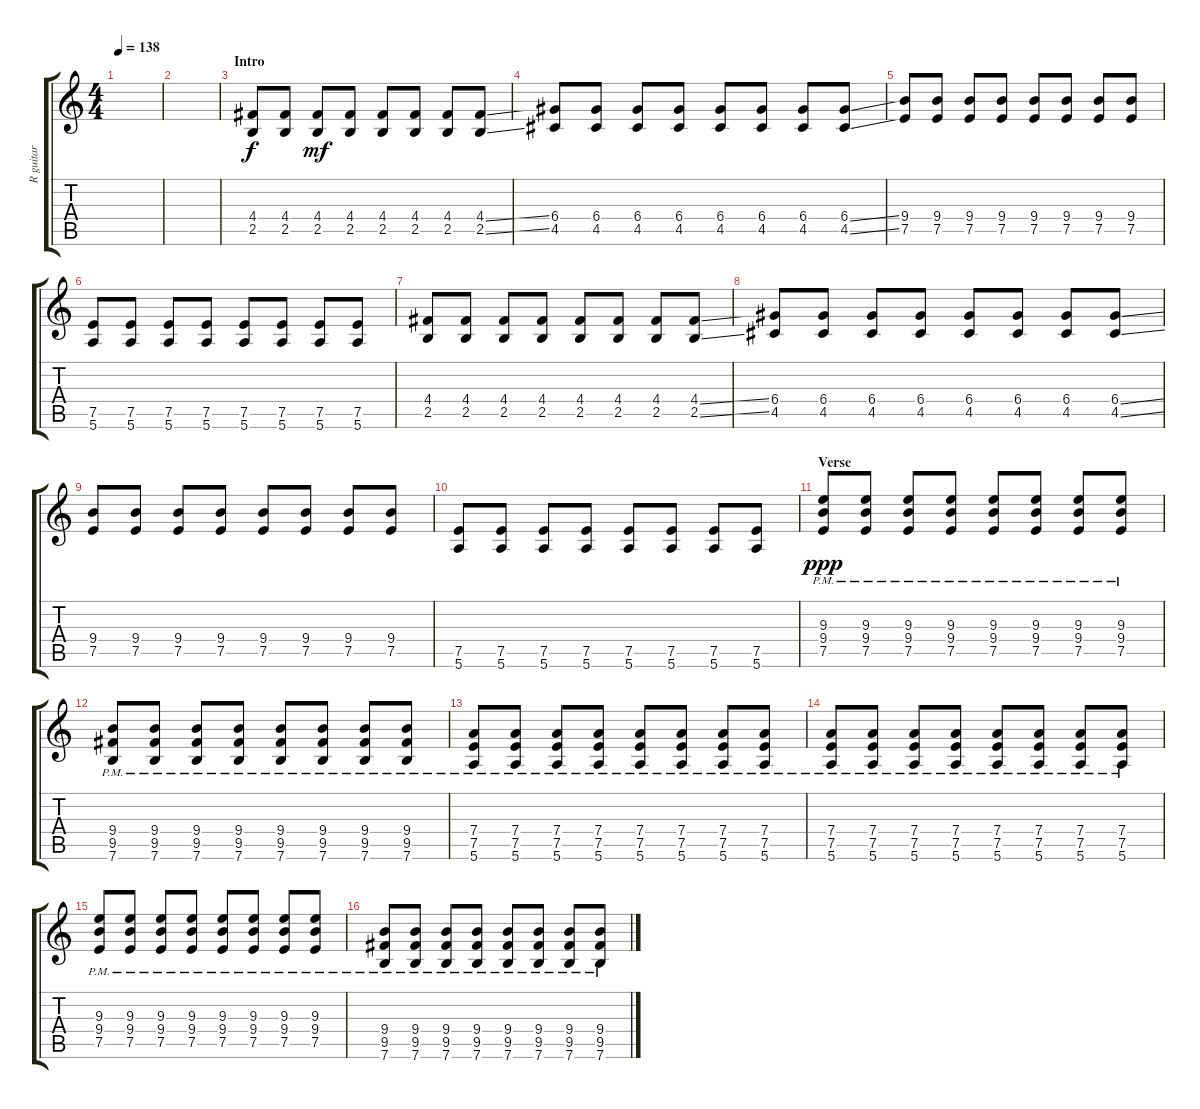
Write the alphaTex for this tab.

\track ("R guitar" "R guitar") {instrument distortionguitar}
\staff {score tabs}
\tuning (E4 B3 G3 D3 A2 E2) {hide}
\ts (4 4)
\tempo 138
\clef g2
\ks c
|
|
\section ("" "Intro")
(4.4 2.5).8 (4.4 2.5).8 (4.4 2.5).8{dy mf} (4.4 2.5).8 (4.4 2.5).8 (4.4 2.5).8 (4.4 2.5).8 (4.4{ss} 2.5{ss}).8 |
(6.4 4.5).8 (6.4 4.5).8 (6.4 4.5).8 (6.4 4.5).8 (6.4 4.5).8 (6.4 4.5).8 (6.4 4.5).8 (6.4{ss} 4.5{ss}).8 |
(9.4 7.5).8 (9.4 7.5).8 (9.4 7.5).8 (9.4 7.5).8 (9.4 7.5).8 (9.4 7.5).8 (9.4 7.5).8 (9.4 7.5).8 |
(7.5 5.6).8 (7.5 5.6).8 (7.5 5.6).8 (7.5 5.6).8 (7.5 5.6).8 (7.5 5.6).8 (7.5 5.6).8 (7.5 5.6).8 |
(4.4 2.5).8 (4.4 2.5).8 (4.4 2.5).8 (4.4 2.5).8 (4.4 2.5).8 (4.4 2.5).8 (4.4 2.5).8 (4.4{ss} 2.5{ss}).8 |
(6.4 4.5).8 (6.4 4.5).8 (6.4 4.5).8 (6.4 4.5).8 (6.4 4.5).8 (6.4 4.5).8 (6.4 4.5).8 (6.4{ss} 4.5{ss}).8 |
(9.4 7.5).8 (9.4 7.5).8 (9.4 7.5).8 (9.4 7.5).8 (9.4 7.5).8 (9.4 7.5).8 (9.4 7.5).8 (9.4 7.5).8 |
(7.5 5.6).8 (7.5 5.6).8 (7.5 5.6).8 (7.5 5.6).8 (7.5 5.6).8 (7.5 5.6).8 (7.5 5.6).8 (7.5 5.6).8 |
\section ("" "Verse")
(9.3{pm} 9.4{pm} 7.5{pm}).8{dy ppp} (9.3{pm} 9.4{pm} 7.5{pm}).8 (9.3{pm} 9.4{pm} 7.5{pm}).8 (9.3{pm} 9.4{pm} 7.5{pm}).8 (9.3{pm} 9.4{pm} 7.5{pm}).8 (9.3{pm} 9.4{pm} 7.5{pm}).8 (9.3{pm} 9.4{pm} 7.5{pm}).8 (9.3{pm} 9.4{pm} 7.5{pm}).8 |
(9.4{pm} 9.5{pm} 7.6{pm}).8 (9.4{pm} 9.5{pm} 7.6{pm}).8 (9.4{pm} 9.5{pm} 7.6{pm}).8 (9.4{pm} 9.5{pm} 7.6{pm}).8 (9.4{pm} 9.5{pm} 7.6{pm}).8 (9.4{pm} 9.5{pm} 7.6{pm}).8 (9.4{pm} 9.5{pm} 7.6{pm}).8 (9.4{pm} 9.5{pm} 7.6{pm}).8 |
(7.4{pm} 7.5{pm} 5.6{pm}).8 (7.4{pm} 7.5{pm} 5.6{pm}).8 (7.4{pm} 7.5{pm} 5.6{pm}).8 (7.4{pm} 7.5{pm} 5.6{pm}).8 (7.4{pm} 7.5{pm} 5.6{pm}).8 (7.4{pm} 7.5{pm} 5.6{pm}).8 (7.4{pm} 7.5{pm} 5.6{pm}).8 (7.4{pm} 7.5{pm} 5.6{pm}).8 |
(7.4{pm} 7.5{pm} 5.6{pm}).8 (7.4{pm} 7.5{pm} 5.6{pm}).8 (7.4{pm} 7.5{pm} 5.6{pm}).8 (7.4{pm} 7.5{pm} 5.6{pm}).8 (7.4{pm} 7.5{pm} 5.6{pm}).8 (7.4{pm} 7.5{pm} 5.6{pm}).8 (7.4{pm} 7.5{pm} 5.6{pm}).8 (7.4{pm} 7.5{pm} 5.6{pm}).8 |
(9.3{pm} 9.4{pm} 7.5{pm}).8 (9.3{pm} 9.4{pm} 7.5{pm}).8 (9.3{pm} 9.4{pm} 7.5{pm}).8 (9.3{pm} 9.4{pm} 7.5{pm}).8 (9.3{pm} 9.4{pm} 7.5{pm}).8 (9.3{pm} 9.4{pm} 7.5{pm}).8 (9.3{pm} 9.4{pm} 7.5{pm}).8 (9.3{pm} 9.4{pm} 7.5{pm}).8 |
(9.4{pm} 9.5{pm} 7.6{pm}).8 (9.4{pm} 9.5{pm} 7.6{pm}).8 (9.4{pm} 9.5{pm} 7.6{pm}).8 (9.4{pm} 9.5{pm} 7.6{pm}).8 (9.4{pm} 9.5{pm} 7.6{pm}).8 (9.4{pm} 9.5{pm} 7.6{pm}).8 (9.4{pm} 9.5{pm} 7.6{pm}).8 (9.4{pm} 9.5{pm} 7.6{pm}).8
